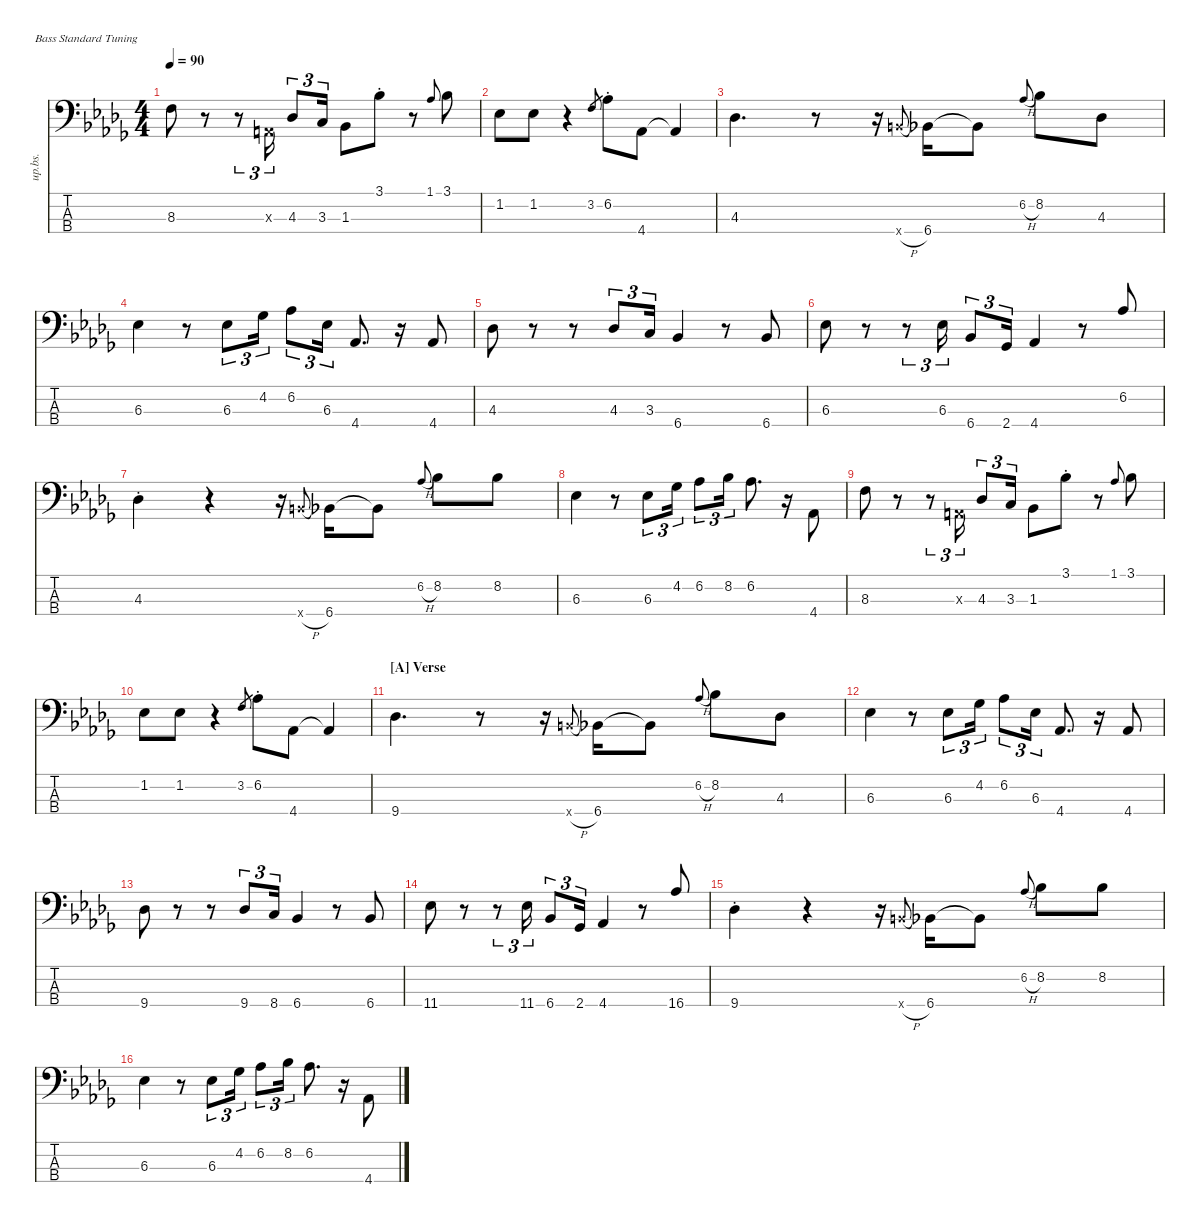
\defaultSystemsLayout 4
\hideDynamics
\bracketExtendMode nobrackets
\otherSystemsTrackNameOrientation horizontal
\track ("Upright Bass" "up.bs.") {instrument acousticbass}
\staff {score tabs}
\tuning (G2 D2 A1 E1)
\ts (4 4)
\tempo 90
\clef f4
\ks db
8.3{acc forcenatural}.8{dy pp beam Down} r.8{beam Down} r.8{tu (3 2) beam Down} 0.3{x acc forcenatural}.16{tu (3 2) beam Up} 4.3{acc b}.8{tu (3 2) beam Up} 3.3{acc forcenatural}.16{tu (3 2) beam Up} 1.3{acc b}.8{beam Down} 3.1{st acc b}.8{beam Down} r.8{beam Down} 1.1{acc b}.8{gr onbeat beam Up} 3.1{acc b}.8{beam Down} |
1.2{acc b}.8{beam Down} 1.2{acc b}.8{beam Down} r.4{beam Down} 3.2{acc forcenatural}.8{gr beam Up} 6.2{st acc b}.8{beam Down} 4.4{acc b}.8{beam Down} 4.4{t acc b}.4{beam Up} |
4.3{acc b}.4{d beam Down} r.8{beam Down} r.16{beam Down} 7.4{h x acc forcenatural}.8{gr onbeat beam Up} 6.4{acc b}.16{beam Up} 6.4{t acc b}.8{beam Up} 6.2{h acc b}.8{gr onbeat beam Up} 8.2{acc b}.8{beam Down} 4.3{acc b}.8{beam Down} |
6.3{acc b}.4{beam Down} r.8{beam Down} 6.3{acc b}.8{tu (3 2) beam Down} 4.2{acc b}.16{tu (3 2) beam Down} 6.2{acc b}.8{tu (3 2) beam Down} 6.3{acc b}.16{tu (3 2) beam Down} 4.4{acc b}.8{d beam Up} r.16{beam Up} 4.4{acc b}.8{beam Up} |
4.3{acc b}.8{beam Down} r.8{beam Down} r.8{beam Down} 4.3{acc b}.8{tu (3 2) beam Up} 3.3{acc forcenatural}.16{tu (3 2) beam Up} 6.4{acc b}.4{beam Up} r.8{beam Up} 6.4{acc b}.8{beam Up} |
6.3{acc b}.8{beam Down} r.8{beam Down} r.8{tu (3 2) beam Down} 6.3{acc b}.16{tu (3 2) beam Down} 6.4{acc b}.8{tu (3 2) beam Up} 2.4{acc b}.16{tu (3 2) beam Up} 4.4{acc b}.4{beam Up} r.8{beam Up} 6.2{acc b}.8{beam Down} |
4.3{st acc b}.4{beam Down} r.4{beam Down} r.16{beam Down} 7.4{h x acc forcenatural}.8{gr onbeat beam Up} 6.4{acc b}.16{beam Up} 6.4{t acc b}.8{beam Up} 6.2{h acc b}.8{gr onbeat beam Up} 8.2{acc b}.8{beam Down} 8.2{acc b}.8{beam Down} |
6.3{acc b}.4{beam Down} r.8{beam Down} 6.3{acc b}.8{tu (3 2) beam Down} 4.2{acc b}.16{tu (3 2) beam Down} 6.2{acc b}.8{tu (3 2) beam Down} 8.2{acc b}.16{tu (3 2) beam Down} 6.2{acc b}.8{d beam Down} r.16{beam Down} 4.4{acc b}.8{beam Up} |
8.3{acc forcenatural}.8{beam Down} r.8{beam Down} r.8{tu (3 2) beam Down} 0.3{x acc forcenatural}.16{tu (3 2) beam Up} 4.3{acc b}.8{tu (3 2) beam Up} 3.3{acc forcenatural}.16{tu (3 2) beam Up} 1.3{acc b}.8{beam Down} 3.1{st acc b}.8{beam Down} r.8{beam Down} 1.1{acc b}.8{gr onbeat beam Up} 3.1{acc b}.8{beam Down} |
1.2{acc b}.8{beam Down} 1.2{acc b}.8{beam Down} r.4{beam Down} 3.2{acc forcenatural}.8{gr beam Up} 6.2{st acc b}.8{beam Down} 4.4{acc b}.8{beam Down} 4.4{t acc b}.4{beam Up} |
\section ("A" "Verse")
9.4{acc b}.4{d beam Down} r.8{beam Down} r.16{beam Down} 7.4{h x acc forcenatural}.8{gr onbeat beam Up} 6.4{acc b}.16{beam Up} 6.4{t acc b}.8{beam Up} 6.2{h acc b}.8{gr onbeat beam Up} 8.2{acc b}.8{beam Down} 4.3{acc b}.8{beam Down} |
6.3{acc b}.4{beam Down} r.8{beam Down} 6.3{acc b}.8{tu (3 2) beam Down} 4.2{acc b}.16{tu (3 2) beam Down} 6.2{acc b}.8{tu (3 2) beam Down} 6.3{acc b}.16{tu (3 2) beam Down} 4.4{acc b}.8{d beam Up} r.16{beam Up} 4.4{acc b}.8{beam Up} |
9.4{acc b}.8{beam Down} r.8{beam Down} r.8{beam Down} 9.4{acc b}.8{tu (3 2) beam Up} 8.4{acc forcenatural}.16{tu (3 2) beam Up} 6.4{acc b}.4{beam Up} r.8{beam Up} 6.4{acc b}.8{beam Up} |
11.4{acc b}.8{beam Down} r.8{beam Down} r.8{tu (3 2) beam Down} 11.4{acc b}.16{tu (3 2) beam Down} 6.4{acc b}.8{tu (3 2) beam Up} 2.4{acc b}.16{tu (3 2) beam Up} 4.4{acc b}.4{beam Up} r.8{beam Up} 16.4{acc b}.8{beam Down} |
9.4{st acc b}.4{beam Down} r.4{beam Down} r.16{beam Down} 7.4{h x acc forcenatural}.8{gr onbeat beam Up} 6.4{acc b}.16{beam Up} 6.4{t acc b}.8{beam Up} 6.2{h acc b}.8{gr onbeat beam Up} 8.2{acc b}.8{beam Down} 8.2{acc b}.8{beam Down} |
6.3{acc b}.4{beam Down} r.8{beam Down} 6.3{acc b}.8{tu (3 2) beam Down} 4.2{acc b}.16{tu (3 2) beam Down} 6.2{acc b}.8{tu (3 2) beam Down} 8.2{acc b}.16{tu (3 2) beam Down} 6.2{acc b}.8{d beam Down} r.16{beam Down} 4.4{acc b}.8{beam Up}
